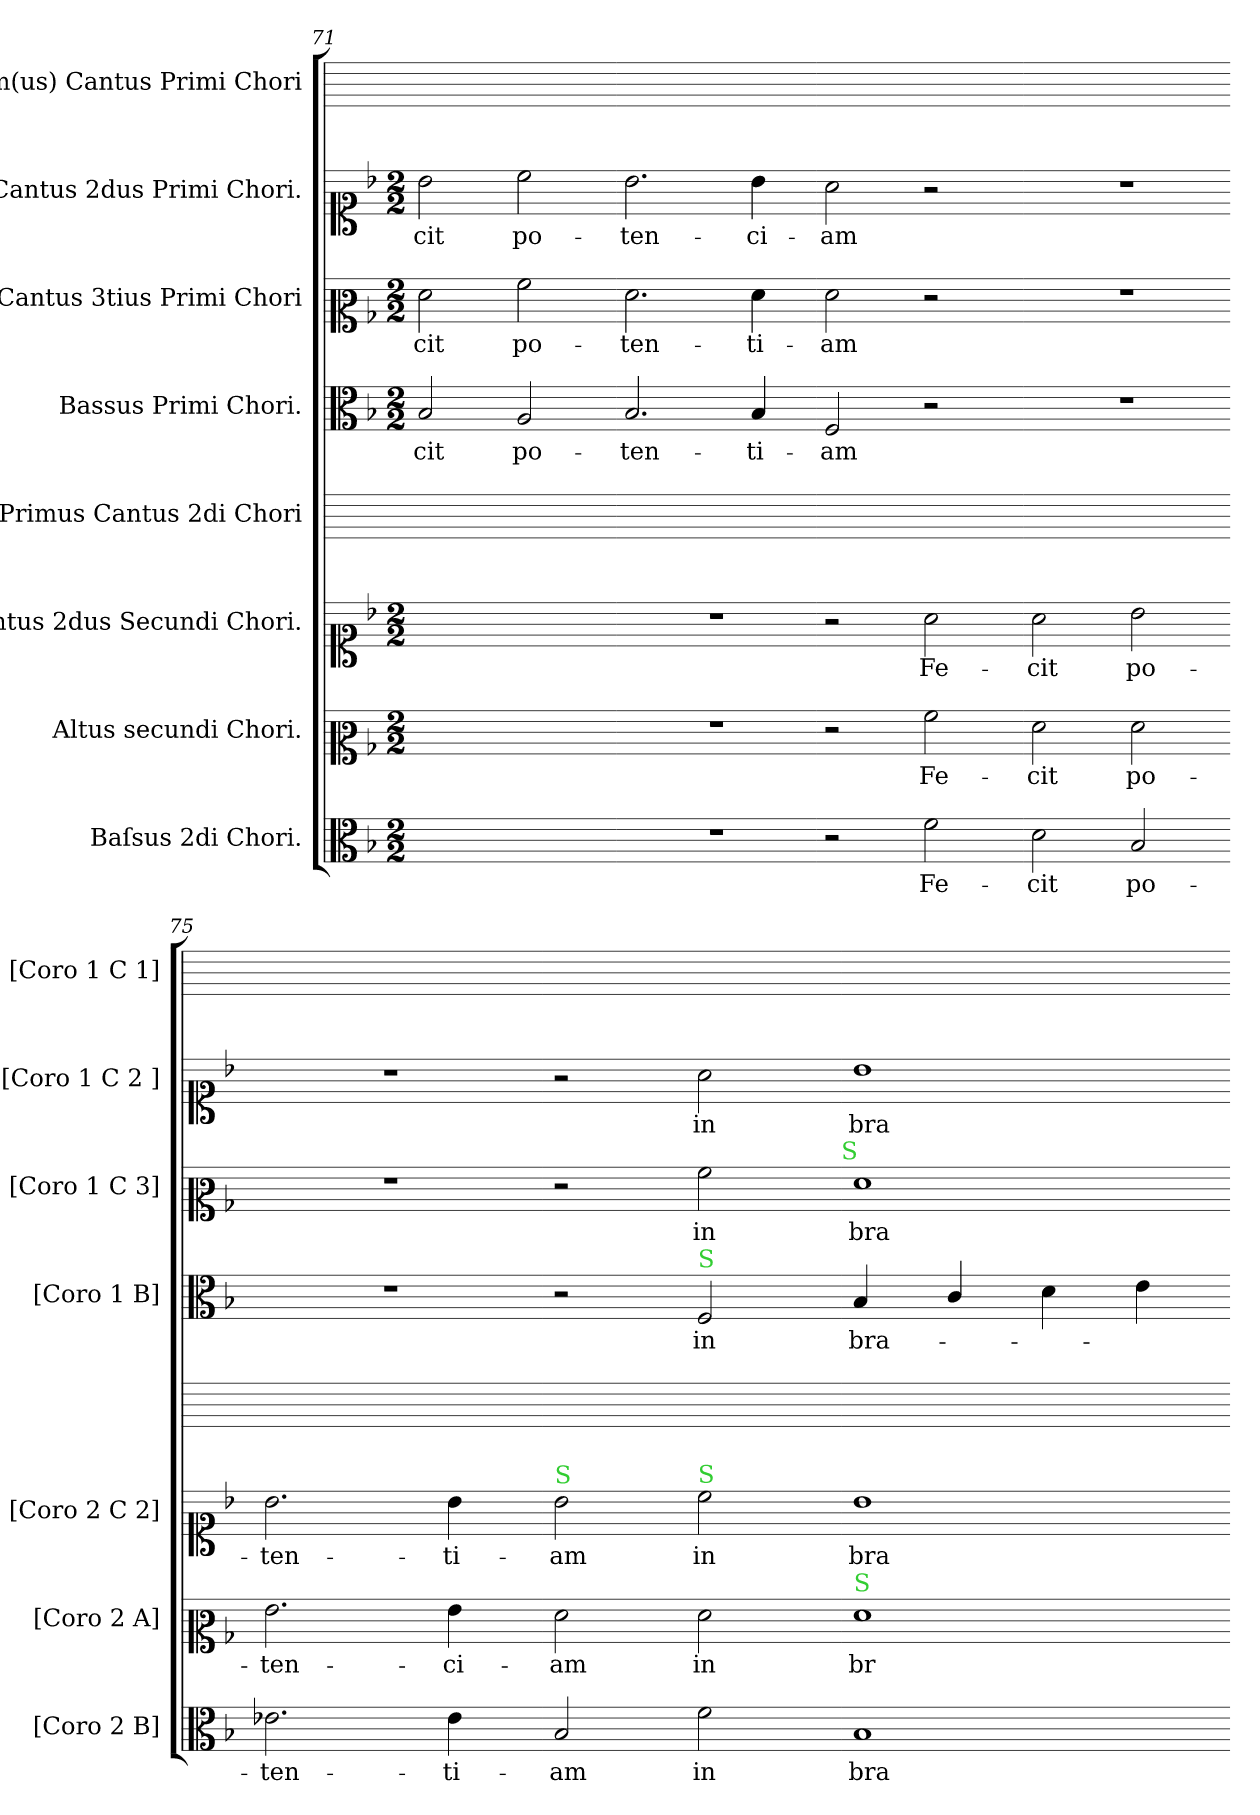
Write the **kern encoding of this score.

**kern	**text	**kern	**text	**kern	**text	**kern	**kern	**text	**kern	**text	**kern	**text	**kern
*part8	*part8	*part7	*part7	*part6	*part6	*part5	*part4	*part4	*part3	*part3	*part2	*part2	*part1
*staff8	*staff8	*staff7	*staff7	*staff6	*staff6	*staff5	*staff4	*staff4	*staff3	*staff3	*staff2	*staff2	*staff1
*I"Baſsus 2di Chori.	*	*I"Altus secundi Chori.	*	*I"Cantus 2dus Secundi Chori.	*	*I"Primus Cantus 2di Chori	*I"Bassus Primi Chori.	*	*I"Cantus 3tius Primi Chori	*	*I"Cantus 2dus Primi Chori.	*	*I"Im(us) Cantus Primi Chori
*I'[Coro 2 B]	*	*I'[Coro 2 A]	*	*I'[Coro 2 C 2]	*	*	*I'[Coro 1 B]	*	*I'[Coro 1 C 3]	*	*I'[Coro 1 C 2 ]	*	*I'[Coro 1 C 1]
*clefC3	*	*clefC2	*	*clefC1	*	*	*clefC3	*	*clefC2	*	*clefC1	*	*
*k[b-]	*	*k[b-]	*	*k[b-]	*	*	*k[b-]	*	*k[b-]	*	*k[b-]	*	*
*F:	*	*F:	*	*F:	*	*	*F:	*	*F:	*	*F:	*	*
*M2/2	*	*M2/2	*	*M2/2	*	*	*M2/2	*	*M2/2	*	*M2/2	*	*
=71	=71	=71	=71	=71	=71	=71	=71	=71	=71	=71	=71	=71	=71
1ryy	.	1ryy	.	1ryy	.	1ryy	2B-/	-cit	2f\	-cit	2b-\	-cit	1ryy
.	.	.	.	.	.	.	2A/	po-	2a\	po-	2cc\	po-	.
=72-	=72-	=72-	=72-	=72-	=72-	=72-	=72-	=72-	=72-	=72-	=72-	=72-	=72-
1r	.	1r	.	1r	.	1ryy	2.B-/	-ten-	2.f\	-ten-	2.b-\	-ten-	1ryy
.	.	.	.	.	.	.	4B-/	-ti-	4f\	-ti-	4b-\	-ci-	.
=73-	=73-	=73-	=73-	=73-	=73-	=73-	=73-	=73-	=73-	=73-	=73-	=73-	=73-
2r	.	2r	.	2r	.	1ryy	2F/	-am	2f\	-am	2a\	-am	1ryy
2f\	Fe-	2a\	Fe-	2a\	Fe-	.	2r	.	2r	.	2r	.	.
=74-	=74-	=74-	=74-	=74-	=74-	=74-	=74-	=74-	=74-	=74-	=74-	=74-	=74-
2d\	-cit	2f\	-cit	2a\	-cit	1ryy	1r	.	1r	.	1r	.	1ryy
2B-/	po-	2f\	po-	2b-\	po-	.	.	.	.	.	.	.	.
=75-	=75-	=75-	=75-	=75-	=75-	=75-	=75-	=75-	=75-	=75-	=75-	=75-	=75-
2.e-X\	-ten-	2.g\	-ten-	2.b-\	-ten-	1ryy	1r	.	1r	.	1r	.	1ryy
4e-\	-ti-	4g\	-ci-	4b-\	-ti-	.	.	.	.	.	.	.	.
=76-	=76-	=76-	=76-	=76-	=76-	=76-	=76-	=76-	=76-	=76-	=76-	=76-	=76-
!	!	!	!	!LO:TX:a:color=limegreen:t=S	!	!	!	!	!	!	!	!	!
2B-/	-am	2f\	-am	2b-\	-am	1ryy	2r	.	2r	.	2r	.	1ryy
!	!	!	!	!	!	!	!LO:TX:a:color=limegreen:t=S	!	!	!	!	!	!
!	!	!	!	!LO:TX:a:color=limegreen:t=S	!	!	!	!	!	!	!	!	!
2f\	in	2f\	in	2cc\	in	.	2F/	in	2a\	in	2a\	in	.
!	!	!	!	!	!	!	!	!	!LO:TX:a:color=limegreen:t=S	!	!	!	!
=77-	=77-	=77-	=77-	=77-	=77-	=77-	=77-	=77-	=77-	=77-	=77-	=77-	=77-
!	!	!LO:TX:a:color=limegreen:t=S	!	!	!	!	!	!	!	!	!	!	!
1B-	bra-	1f	br-	1b-	bra-	1ryy	4B-/	bra-	1f	bra-	1b-	bra-	1ryy
.	.	.	.	.	.	.	4c/	.	.	.	.	.	.
.	.	.	.	.	.	.	4d\	.	.	.	.	.	.
.	.	.	.	.	.	.	4e\	.	.	.	.	.	.
=-	=-	=-	=-	=-	=-	=-	=-	=-	=-	=-	=-	=-	=-
*-	*-	*-	*-	*-	*-	*-	*-	*-	*-	*-	*-	*-	*-
